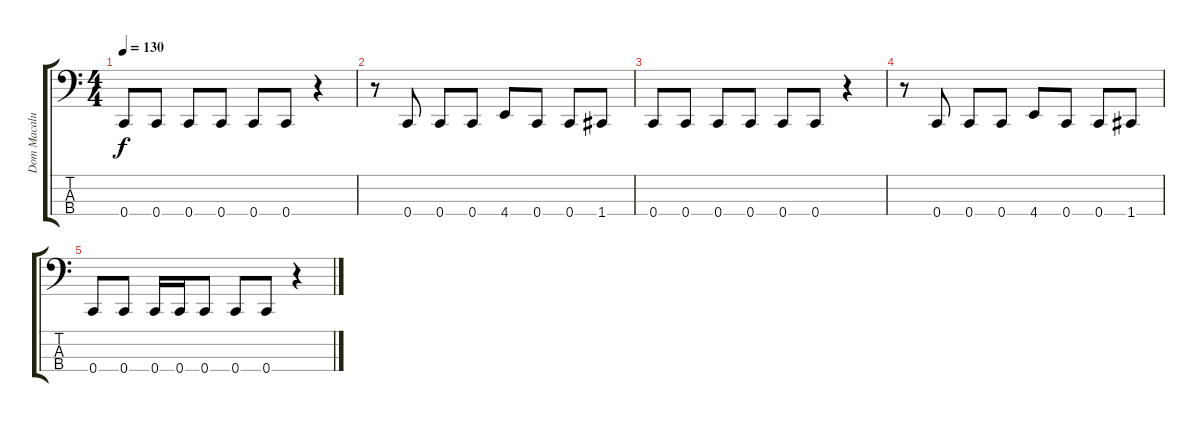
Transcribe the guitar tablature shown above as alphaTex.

\track ("Dom Macaluso" "Dom Macalu") {instrument electricbasspick}
\staff {score tabs}
\tuning (F2 C2 G1 C1) {hide}
\ts (4 4)
\tempo 130
\clef f4
\ks c
0.4.8{dy f} 0.4.8 0.4.8 0.4.8 0.4.8 0.4.8 r.4 |
r.8 0.4.8 0.4.8 0.4.8 4.4.8 0.4.8 0.4.8 1.4.8 |
0.4.8 0.4.8 0.4.8 0.4.8 0.4.8 0.4.8 r.4 |
r.8 0.4.8 0.4.8 0.4.8 4.4.8 0.4.8 0.4.8 1.4.8 |
0.4.8 0.4.8 0.4.16 0.4.16 0.4.8 0.4.8 0.4.8 r.4
